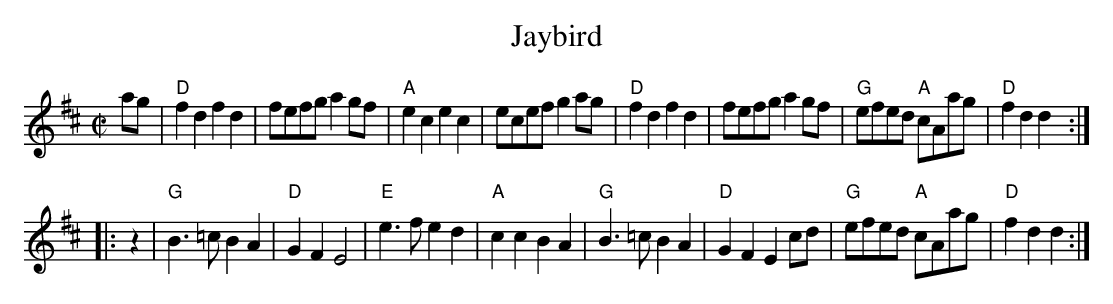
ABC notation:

X:1
T: Jaybird
M: C|
L: 1/8
K: D
ag \
| "D"f2d2 f2d2 | fefg a2gf | "A"e2c2    e2c2 |    ecef g2ag \
| "D"f2d2 f2d2 | fefg a2gf | "G"efed "A"cAag | "D"f2d2 d2  :|
|: z2 \
| "G"B3=c B2A2 | "D"G2F2 E4   | "E"e3f     e2d2 | "A"c2c2 B2A2 \
| "G"B3=c B2A2 | "D"G2F2 E2cd | "G"efed "A"cAag | "D"f2d2 d2  :|
